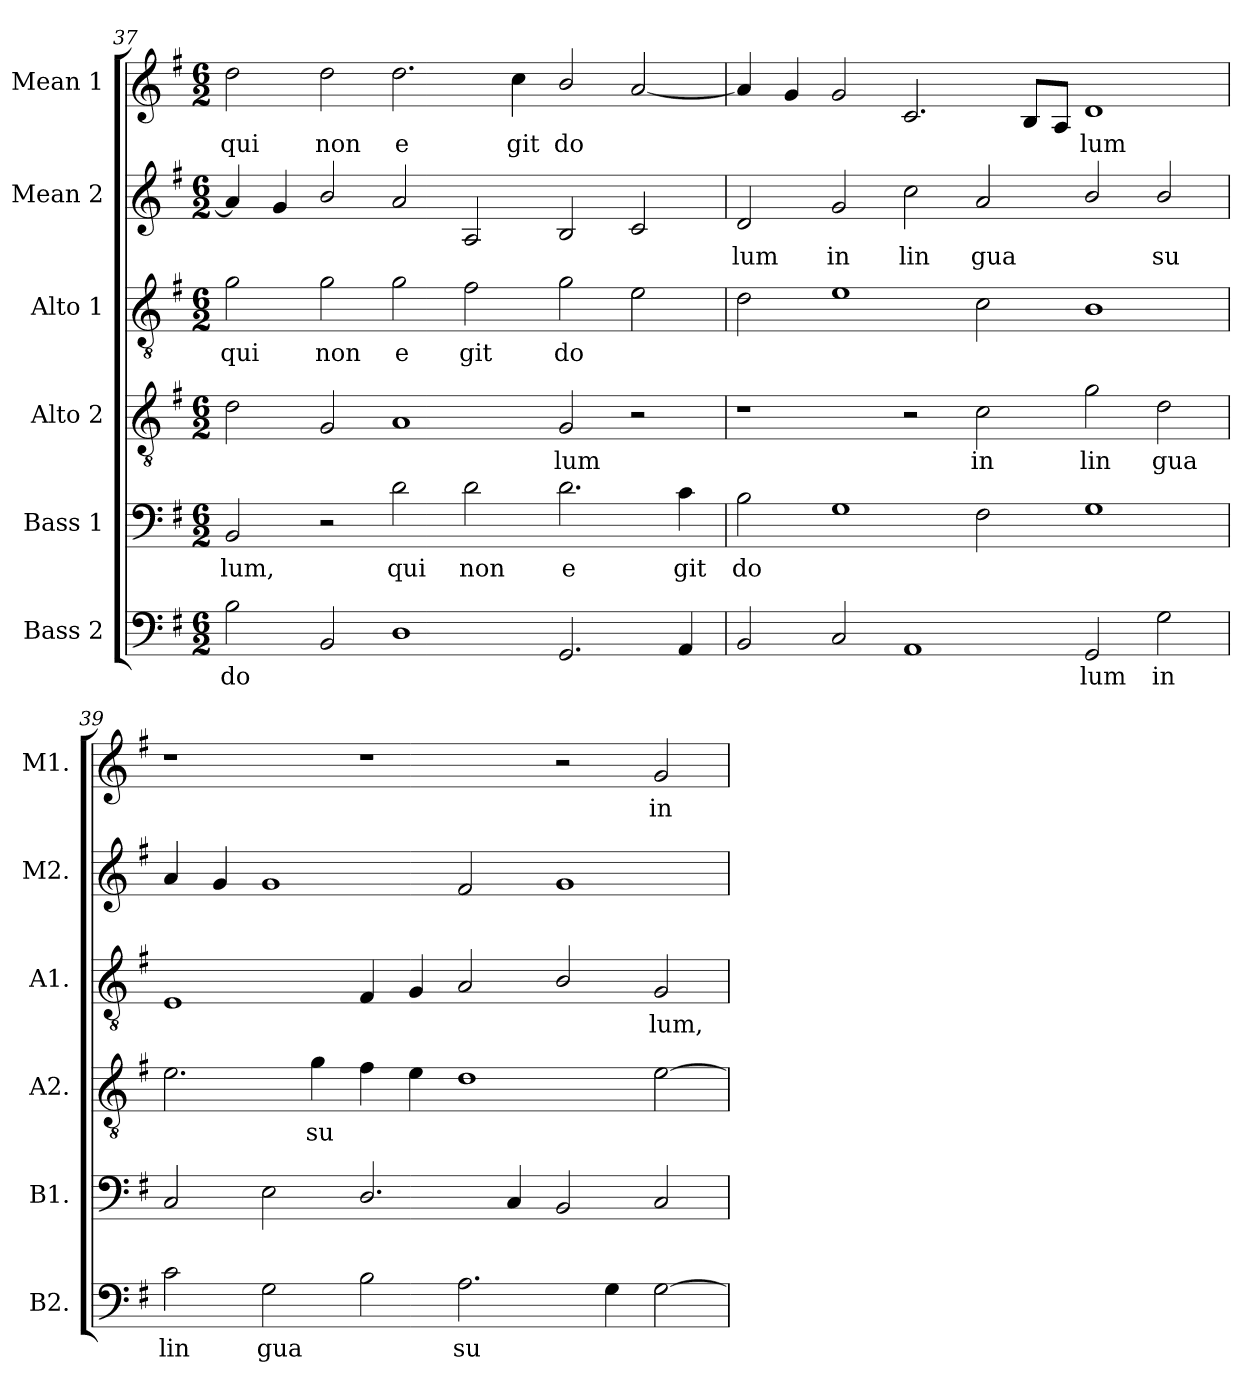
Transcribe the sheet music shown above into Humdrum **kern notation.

**kern	**text	**kern	**text	**kern	**text	**kern	**text	**kern	**text	**kern	**text
*part6	*part6	*part5	*part5	*part4	*part4	*part3	*part3	*part2	*part2	*part1	*part1
*staff6	*staff6	*staff5	*staff5	*staff4	*staff4	*staff3	*staff3	*staff2	*staff2	*staff1	*staff1
*I"Bass 2	*	*I"Bass 1	*	*I"Alto 2	*	*I"Alto 1	*	*I"Mean 2	*	*I"Mean 1	*
*I'B2.	*	*I'B1.	*	*I'A2.	*	*I'A1.	*	*I'M2.	*	*I'M1.	*
!!LO:PB:g=z
*clefF4	*	*clefF4	*	*clefGv2	*	*clefGv2	*	*clefG2	*	*clefG2	*
*	*	*	*	*ITrd7c12	*	*ITrd7c12	*	*	*	*	*
*k[f#]	*	*k[f#]	*	*k[f#]	*	*k[f#]	*	*k[f#]	*	*k[f#]	*
*G:	*	*G:	*	*G:	*	*G:	*	*G:	*	*G:	*
*M6/2	*	*M6/2	*	*M6/2	*	*M6/2	*	*M6/2	*	*M6/2	*
=37	=37	=37	=37	=37	=37	=37	=37	=37	=37	=37	=37
!	!LO:LY:b:color=#000000	!	!	!	!	!	!	!	!	!	!
!	!	!	!LO:LY:b:color=#000000	!	!	!	!	!	!	!	!
!	!	!	!	!	!	!	!LO:LY:b:color=#000000	!	!	!	!
!	!	!	!	!	!	!	!	!	!	!	!LO:LY:b:color=#000000
2Bi\	do	2BBi/	lum,	2Di\	.	2Gi\	qui	4ai/]	.	2ddi\	qui
.	.	.	.	.	.	.	.	4gi/	.	.	.
!	!	!	!	!	!	!	!LO:LY:b:color=#000000	!	!	!	!
!	!	!	!	!	!	!	!	!	!	!	!LO:LY:b:color=#000000
2BBi/	.	2r	.	2GGi/	.	2Gi\	non	2bi/	.	2ddi\	non
!	!	!	!LO:LY:b:color=#000000	!	!	!	!	!	!	!	!
!	!	!	!	!	!	!	!LO:LY:b:color=#000000	!	!	!	!
!	!	!	!	!	!	!	!	!	!	!	!LO:LY:b:color=#000000
1Di	.	2di\	qui	1AAi	.	2Gi\	e	2ai/	.	2.ddi\	e
!	!	!	!LO:LY:b:color=#000000	!	!	!	!	!	!	!	!
!	!	!	!	!	!	!	!LO:LY:b:color=#000000	!	!	!	!
.	.	2di\	non	.	.	2F#i\	git	2Ai/	.	.	.
!	!	!	!	!	!	!	!	!	!	!	!LO:LY:b:color=#000000
.	.	.	.	.	.	.	.	.	.	4cci\	git
!	!	!	!LO:LY:b:color=#000000	!	!	!	!	!	!	!	!
!	!	!	!	!	!LO:LY:b:color=#000000	!	!	!	!	!	!
!	!	!	!	!	!	!	!LO:LY:b:color=#000000	!	!	!	!
!	!	!	!	!	!	!	!	!	!	!	!LO:LY:b:color=#000000
2.GGi/	.	2.di\	e	2GGi/	lum	2Gi\	do	2Bi/	.	2bi/	do
.	.	.	.	2r	.	2Ei\	.	2ci/	.	[<2ai/	.
!	!	!	!LO:LY:b:color=#000000	!	!	!	!	!	!	!	!
4AAi/	.	4ci\	git	.	.	.	.	.	.	.	.
=38	=38	=38	=38	=38	=38	=38	=38	=38	=38	=38	=38
!	!	!	!LO:LY:b:color=#000000	!	!	!	!	!	!	!	!
!	!	!	!	!	!	!	!	!	!LO:LY:b:color=#000000	!	!
2BBi/	.	2Bi\	do	1r	.	2Di\	.	2di/	lum	4ai/]	.
.	.	.	.	.	.	.	.	.	.	4gi/	.
!	!	!	!	!	!	!	!	!	!LO:LY:b:color=#000000	!	!
2Ci/	.	1Gi	.	.	.	1Ei	.	2gi/	in	2gi/	.
!	!	!	!	!	!	!	!	!	!LO:LY:b:color=#000000	!	!
1AAi	.	.	.	2r	.	.	.	2cci\	lin	2.ci/	.
!	!	!	!	!	!LO:LY:b:color=#000000	!	!	!	!	!	!
!	!	!	!	!	!	!	!	!	!LO:LY:b:color=#000000	!	!
.	.	2F#i\	.	2Ci\	in	2Ci\	.	2ai/	gua	.	.
.	.	.	.	.	.	.	.	.	.	8Bi/L	.
.	.	.	.	.	.	.	.	.	.	8Ai/J	.
!	!LO:LY:b:color=#000000	!	!	!	!	!	!	!	!	!	!
!	!	!	!	!	!LO:LY:b:color=#000000	!	!	!	!	!	!
!	!	!	!	!	!	!	!	!	!	!	!LO:LY:b:color=#000000
2GGi/	lum	1Gi	.	2Gi\	lin	1BBi	.	2bi/	.	1di	lum
!	!LO:LY:b:color=#000000	!	!	!	!	!	!	!	!	!	!
!	!	!	!	!	!LO:LY:b:color=#000000	!	!	!	!	!	!
!	!	!	!	!	!	!	!	!	!LO:LY:b:color=#000000	!	!
2Gi\	in	.	.	2Di\	gua	.	.	2bi/	su	.	.
=39	=39	=39	=39	=39	=39	=39	=39	=39	=39	=39	=39
!	!LO:LY:b:color=#000000	!	!	!	!	!	!	!	!	!	!
2ci\	lin	2Ci/	.	2.Ei\	.	1EEi	.	4ai/	.	1r	.
.	.	.	.	.	.	.	.	4gi/	.	.	.
!	!LO:LY:b:color=#000000	!	!	!	!	!	!	!	!	!	!
2Gi\	gua	2Ei\	.	.	.	.	.	1gi	.	.	.
!	!	!	!	!	!LO:LY:b:color=#000000	!	!	!	!	!	!
.	.	.	.	4Gi\	su	.	.	.	.	.	.
2Bi\	.	2.Di/	.	4F#i\	.	4FF#i/	.	.	.	1r	.
.	.	.	.	4Ei\	.	4GGi/	.	.	.	.	.
!	!LO:LY:b:color=#000000	!	!	!	!	!	!	!	!	!	!
2.Ai\	su	.	.	1Di	.	2AAi/	.	2f#i/	.	.	.
.	.	4Ci/	.	.	.	.	.	.	.	.	.
.	.	2BBi/	.	.	.	2BBi/	.	1gi	.	2r	.
4Gi\	.	.	.	.	.	.	.	.	.	.	.
!	!	!	!	!	!	!	!LO:LY:b:color=#000000	!	!	!	!
!	!	!	!	!	!	!	!	!	!	!	!LO:LY:b:color=#000000
[>2Gi\	.	2Ci/	.	[>2Ei\	.	2GGi/	lum,	.	.	2gi/	in
=	=	=	=	=	=	=	=	=	=	=	=
*-	*-	*-	*-	*-	*-	*-	*-	*-	*-	*-	*-
